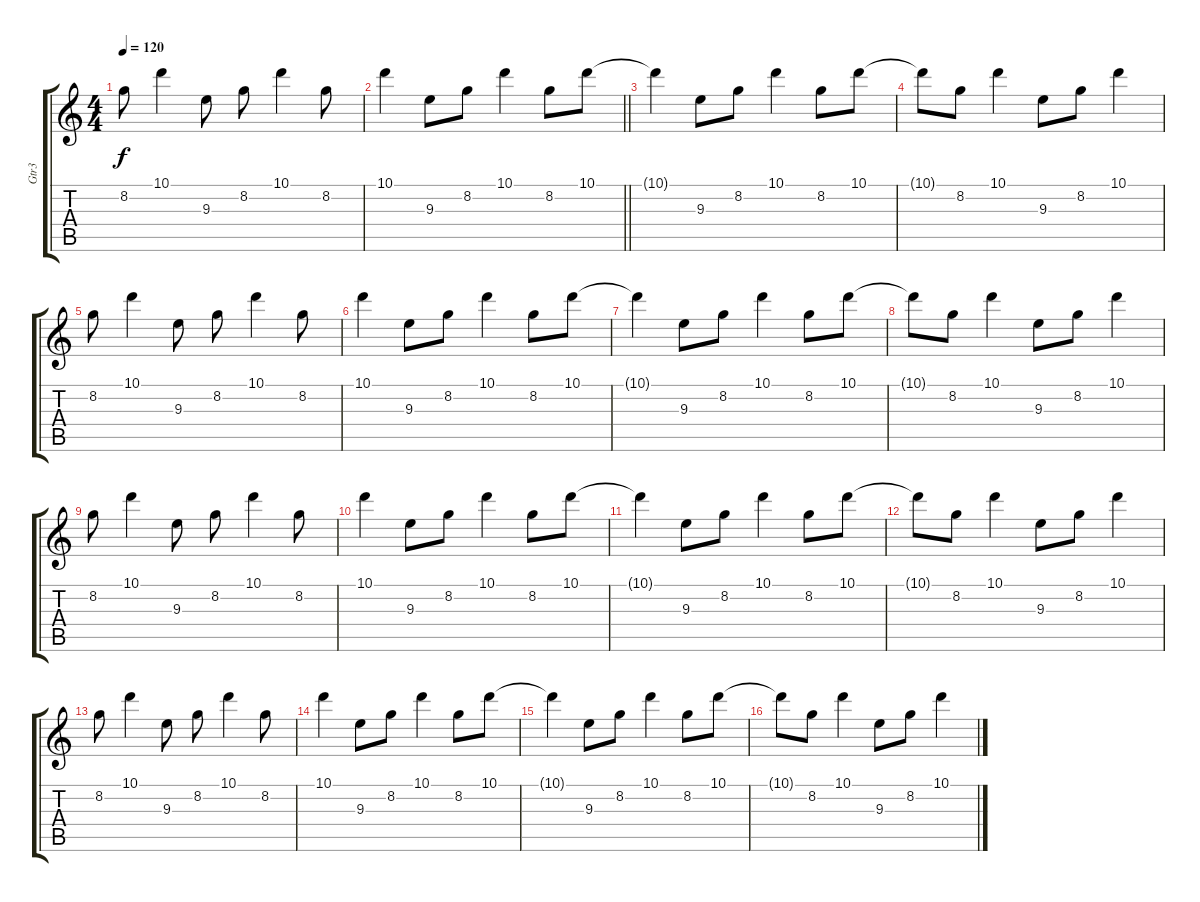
\track ("Gtr3" "Gtr3") {instrument acousticguitarsteel}
\staff {score tabs}
\tuning (E4 B3 G3 D3 A2 E2) {hide}
\ts (4 4)
\tempo 120
\clef g2
\ks c
8.2.8{dy f} 10.1.4 9.3.8 8.2.8 10.1.4 8.2.8 |
\barLineRight lightlight
10.1.4 9.3.8 8.2.8 10.1.4 8.2.8 10.1.8 |
10.1{t}.4 9.3.8 8.2.8 10.1.4 8.2.8 10.1.8 |
10.1{t}.8 8.2.8 10.1.4 9.3.8 8.2.8 10.1.4 |
8.2.8 10.1.4 9.3.8 8.2.8 10.1.4 8.2.8 |
10.1.4 9.3.8 8.2.8 10.1.4 8.2.8 10.1.8 |
10.1{t}.4 9.3.8 8.2.8 10.1.4 8.2.8 10.1.8 |
10.1{t}.8 8.2.8 10.1.4 9.3.8 8.2.8 10.1.4 |
8.2.8 10.1.4 9.3.8 8.2.8 10.1.4 8.2.8 |
10.1.4 9.3.8 8.2.8 10.1.4 8.2.8 10.1.8 |
10.1{t}.4 9.3.8 8.2.8 10.1.4 8.2.8 10.1.8 |
10.1{t}.8 8.2.8 10.1.4 9.3.8 8.2.8 10.1.4 |
8.2.8 10.1.4 9.3.8 8.2.8 10.1.4 8.2.8 |
10.1.4 9.3.8 8.2.8 10.1.4 8.2.8 10.1.8 |
10.1{t}.4 9.3.8 8.2.8 10.1.4 8.2.8 10.1.8 |
10.1{t}.8 8.2.8 10.1.4 9.3.8 8.2.8 10.1.4
